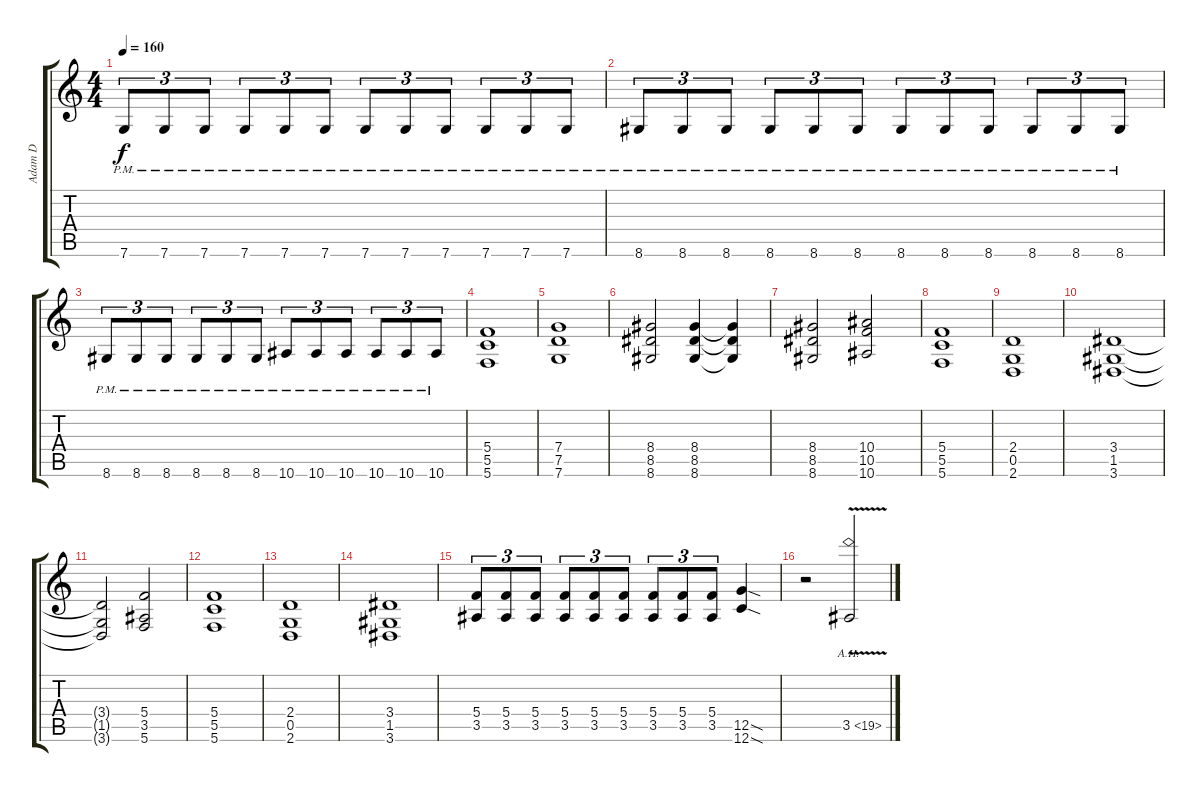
\track ("Adam D" "Adam D") {instrument distortionguitar}
\staff {score tabs}
\tuning (D4 A3 F3 C3 G2 C2) {hide}
\ts (4 4)
\tempo 160
\clef g2
\ks c
7.6{pm}.8{tu (3 2) dy f} 7.6{pm}.8{tu (3 2)} 7.6{pm}.8{tu (3 2)} 7.6{pm}.8{tu (3 2)} 7.6{pm}.8{tu (3 2)} 7.6{pm}.8{tu (3 2)} 7.6{pm}.8{tu (3 2)} 7.6{pm}.8{tu (3 2)} 7.6{pm}.8{tu (3 2)} 7.6{pm}.8{tu (3 2)} 7.6{pm}.8{tu (3 2)} 7.6{pm}.8{tu (3 2)} |
8.6{pm}.8{tu (3 2)} 8.6{pm}.8{tu (3 2)} 8.6{pm}.8{tu (3 2)} 8.6{pm}.8{tu (3 2)} 8.6{pm}.8{tu (3 2)} 8.6{pm}.8{tu (3 2)} 8.6{pm}.8{tu (3 2)} 8.6{pm}.8{tu (3 2)} 8.6{pm}.8{tu (3 2)} 8.6{pm}.8{tu (3 2)} 8.6{pm}.8{tu (3 2)} 8.6{pm}.8{tu (3 2)} |
8.6{pm}.8{tu (3 2)} 8.6{pm}.8{tu (3 2)} 8.6{pm}.8{tu (3 2)} 8.6{pm}.8{tu (3 2)} 8.6{pm}.8{tu (3 2)} 8.6{pm}.8{tu (3 2)} 10.6{pm}.8{tu (3 2)} 10.6{pm}.8{tu (3 2)} 10.6{pm}.8{tu (3 2)} 10.6{pm}.8{tu (3 2)} 10.6{pm}.8{tu (3 2)} 10.6{pm}.8{tu (3 2)} |
(5.4 5.5 5.6).1 |
(7.4 7.5 7.6).1 |
(8.4 8.5 8.6).2 (8.4 8.5 8.6).4 (8.4{t} 8.5{t} 8.6{t}).4 |
(8.4 8.5 8.6).2 (10.4 10.5 10.6).2 |
(5.4 5.5 5.6).1 |
(2.4 0.5 2.6).1 |
(3.4 1.5 3.6).1 |
(3.4{t} 1.5{t} 3.6{t}).2 (5.4 3.5 5.6).2 |
(5.4 5.5 5.6).1 |
(2.4 0.5 2.6).1 |
(3.4 1.5 3.6).1 |
(5.4 3.5).8{tu (3 2)} (5.4 3.5).8{tu (3 2)} (5.4 3.5).8{tu (3 2)} (5.4 3.5).8{tu (3 2)} (5.4 3.5).8{tu (3 2)} (5.4 3.5).8{tu (3 2)} (5.4 3.5).8{tu (3 2)} (5.4 3.5).8{tu (3 2)} (5.4 3.5).8{tu (3 2)} (12.5{sod} 12.6{sod}).4 |
r.2 3.5{ah 16 v}.2
